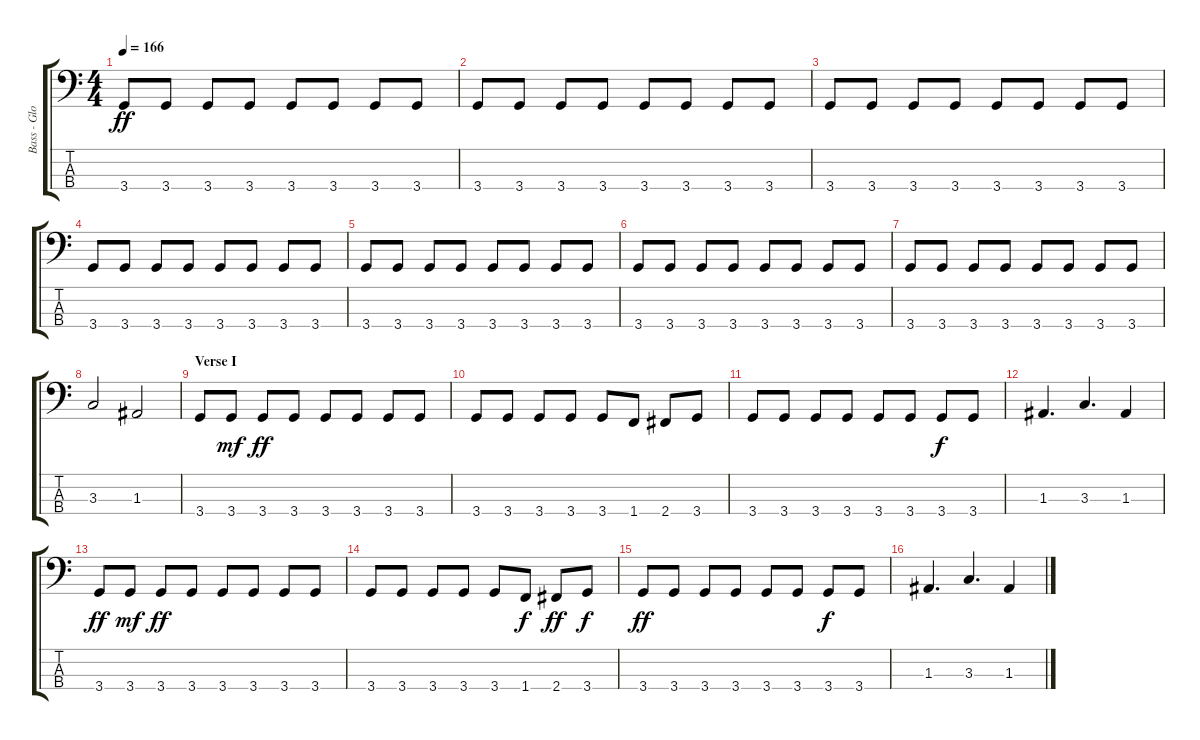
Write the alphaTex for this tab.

\track ("Bass - Glover" "Bass - Glo") {instrument electricbassfinger}
\staff {score tabs}
\tuning (G2 D2 A1 E1) {hide}
\ts (4 4)
\tempo 166
\clef f4
\ks c
3.4.8{dy ff} 3.4.8 3.4.8 3.4.8 3.4.8 3.4.8 3.4.8 3.4.8 |
3.4.8 3.4.8 3.4.8 3.4.8 3.4.8 3.4.8 3.4.8 3.4.8 |
3.4.8 3.4.8 3.4.8 3.4.8 3.4.8 3.4.8 3.4.8 3.4.8 |
3.4.8 3.4.8 3.4.8 3.4.8 3.4.8 3.4.8 3.4.8 3.4.8 |
3.4.8 3.4.8 3.4.8 3.4.8 3.4.8 3.4.8 3.4.8 3.4.8 |
3.4.8 3.4.8 3.4.8 3.4.8 3.4.8 3.4.8 3.4.8 3.4.8 |
3.4.8 3.4.8 3.4.8 3.4.8 3.4.8 3.4.8 3.4.8 3.4.8 |
3.3.2 1.3.2 |
\section ("" "Verse I")
3.4.8 3.4.8{dy mf} 3.4.8{dy ff} 3.4.8 3.4.8 3.4.8 3.4.8 3.4.8 |
3.4.8 3.4.8 3.4.8 3.4.8 3.4.8 1.4.8 2.4.8 3.4.8 |
3.4.8 3.4.8 3.4.8 3.4.8 3.4.8 3.4.8 3.4.8{dy f} 3.4.8 |
1.3.4{d} 3.3.4{d} 1.3.4 |
3.4.8{dy ff} 3.4.8{dy mf} 3.4.8{dy ff} 3.4.8 3.4.8 3.4.8 3.4.8 3.4.8 |
3.4.8 3.4.8 3.4.8 3.4.8 3.4.8 1.4.8{dy f} 2.4.8{dy ff} 3.4.8{dy f} |
3.4.8{dy ff} 3.4.8 3.4.8 3.4.8 3.4.8 3.4.8 3.4.8{dy f} 3.4.8 |
1.3.4{d} 3.3.4{d} 1.3.4
